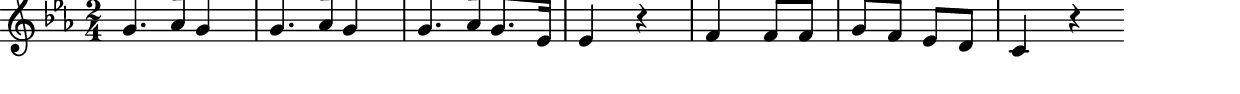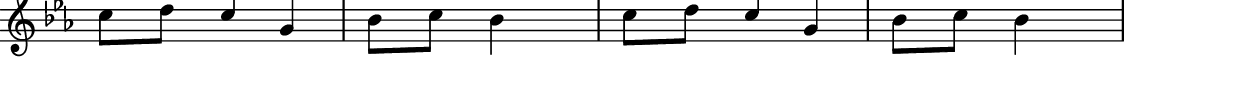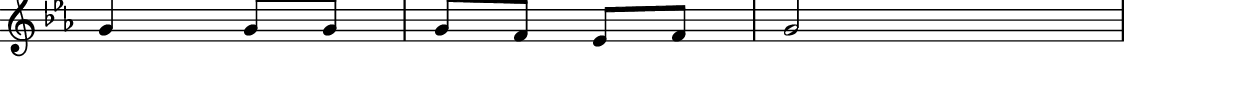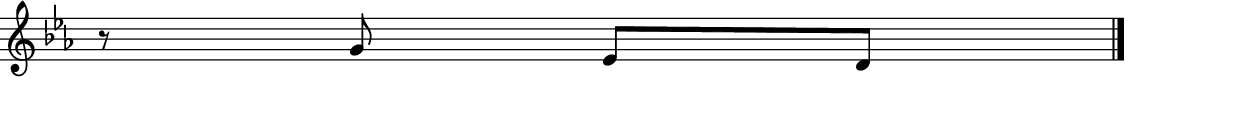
% MusicXML to Lilypond converter by Kovi

szovegAAA = \lyricmode {  "Kom" -- "bi" -- "né," "kom" -- "bi" -- "né," "csip" -- "kés" "kom" -- "bi" -- "né," "Még" "az" "éjjel" "fel" -- "haj" -- "tom" "majd" "én." "Ne" "féjl" "kis" -- "lány," "nem" "lesz" "baj," "majd" "a" "pap" -- "lan" "be" -- "ta" -- "kar," "Majd" "a" "paplan" "min" -- "dent" "el" -- "ta" -- "kar," "ha" "a" -- "kar,"  }

% Analyzing...
% 1 parts
% 1 Staff
% forceBassClefActive = 
melody = {
% 47 notes in the part
% 1 voices

\new Staff
\new Voice {
% 47 notes
% 15 mesaures

\override Score.RehearsalMark #'break-visibility = #begin-of-line-invisible
% Measure 1
\clef "treble"
\key ees \major
\time 2/4 
g'8. aes'16 g'4 
% Measure 2
g'8. aes'16 g'4 
% Measure 3
g'8. aes'16 g'8. ees'16 
% Measure 4
ees'4 r4 
% Measure 5
f'4 f'8 f'8 
% Measure 6
g'8 f'8 ees'8 d'8 
% Measure 7
c'4 r4 
\override Score.RehearsalMark #'self-alignment-X = #RIGHT
\mark \markup{\fontsize #-0.5 {"Fine"}}
\bar ":|" 
% Measure 8
\break
c''8 d''8 c''8 g'8 
% Measure 9
bes'8 c''8 bes'4 
% Measure 10
c''8 d''8 c''8 g'8 
% Measure 11
bes'8 c''8 bes'4 
% Measure 12
g'4 g'8 g'8 
% Measure 13
g'8 f'8 ees'8 f'8 
% Measure 14
g'2 
% Measure 15
\break
r8 g'8 ees'8 d'8 \bar "|." 
} % voice
} % melody


harmonies = \chordmode {
% 11 chords
\germanChords
c4:m s4 s4 s4 s4 s4 g4 s4 f4:m s4 g4 s4 c4:m s4 c4:m s4 bes4 s4 c4:m s4 bes4 s4 c4:m s4 s4 s4 g4
}

\include "../../definitions.ly"
